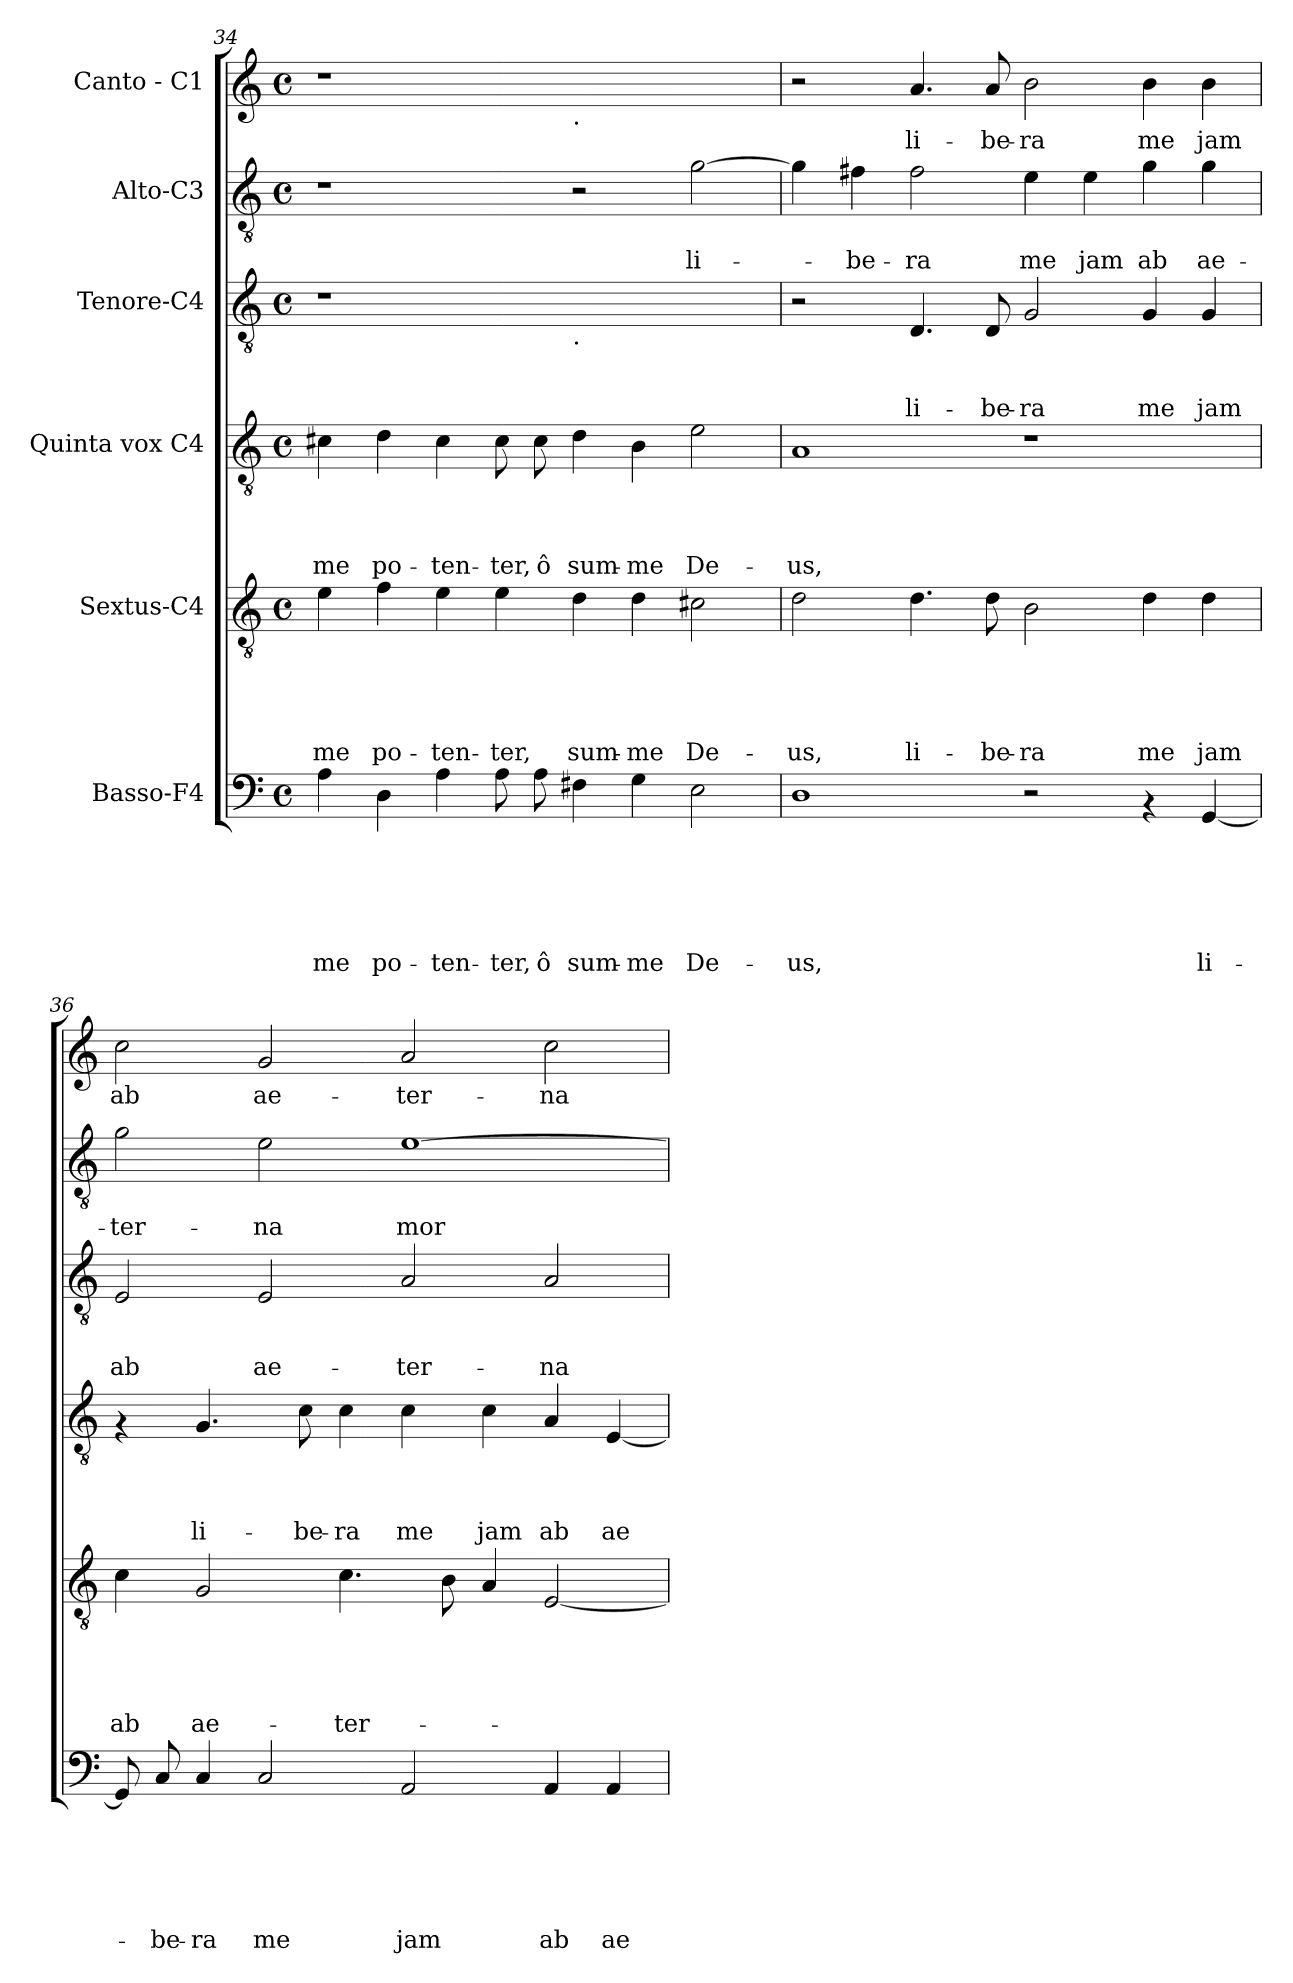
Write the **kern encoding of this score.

**kern	**text	**text	**text	**text	**text	**text	**kern	**text	**text	**text	**text	**text	**kern	**text	**text	**text	**text	**kern	**text	**text	**text	**kern	**text	**text	**kern	**text
*part6	*part6	*part6	*part6	*part6	*part6	*part6	*part5	*part5	*part5	*part5	*part5	*part5	*part4	*part4	*part4	*part4	*part4	*part3	*part3	*part3	*part3	*part2	*part2	*part2	*part1	*part1
*staff6	*staff6	*staff6	*staff6	*staff6	*staff6	*staff6	*staff5	*staff5	*staff5	*staff5	*staff5	*staff5	*staff4	*staff4	*staff4	*staff4	*staff4	*staff3	*staff3	*staff3	*staff3	*staff2	*staff2	*staff2	*staff1	*staff1
*I"Basso-F4	*	*	*	*	*	*	*I"Sextus-C4	*	*	*	*	*	*I"Quinta vox C4	*	*	*	*	*I"Tenore-C4	*	*	*	*I"Alto-C3	*	*	*I"Canto - C1	*
*clefF4	*	*	*	*	*	*	*clefGv2	*	*	*	*	*	*clefGv2	*	*	*	*	*clefGv2	*	*	*	*clefGv2	*	*	*clefG2	*
*k[]	*	*	*	*	*	*	*k[]	*	*	*	*	*	*k[]	*	*	*	*	*k[]	*	*	*	*k[]	*	*	*k[]	*
*C:	*	*	*	*	*	*	*C:	*	*	*	*	*	*C:	*	*	*	*	*C:	*	*	*	*C:	*	*	*C:	*
*M4/4	*	*	*	*	*	*	*M4/4	*	*	*	*	*	*M4/4	*	*	*	*	*M4/4	*	*	*	*M4/4	*	*	*M4/4	*
*met(c)	*	*	*	*	*	*	*met(c)	*	*	*	*	*	*met(c)	*	*	*	*	*met(c)	*	*	*	*met(c)	*	*	*met(c)	*
=34	=34	=34	=34	=34	=34	=34	=34	=34	=34	=34	=34	=34	=34	=34	=34	=34	=34	=34	=34	=34	=34	=34	=34	=34	=34	=34
!	!	!	!	!	!	!LO:LY:b	!	!	!	!	!	!LO:LY:b	!	!	!	!	!LO:LY:b	!	!	!	!	!	!	!	!	!
4A\	.	.	.	.	.	me	4e\	.	.	.	.	me	4c#X\	.	.	.	me	1r	.	.	.	1r	.	.	1r	.
!	!	!	!	!	!	!LO:LY:b	!	!	!	!	!	!LO:LY:b	!	!	!	!	!LO:LY:b	!	!	!	!	!	!	!	!	!
4D\	.	.	.	.	.	po-	4f\	.	.	.	.	po-	4d\	.	.	.	po-	.	.	.	.	.	.	.	.	.
!	!	!	!	!	!	!LO:LY:b	!	!	!	!	!	!LO:LY:b	!	!	!	!	!LO:LY:b	!	!	!	!	!	!	!	!	!
4A\	.	.	.	.	.	-ten-	4e\	.	.	.	.	-ten-	4c#\	.	.	.	-ten-	.	.	.	.	.	.	.	.	.
!	!	!	!	!	!	!LO:LY:b	!	!	!	!	!	!LO:LY:b	!	!	!	!	!LO:LY:b	!	!	!	!	!	!	!	!	!
8A\	.	.	.	.	.	-ter,	4e\	.	.	.	.	-ter,	8c#\	.	.	.	-ter,	.	.	.	.	.	.	.	.	.
!	!	!	!	!	!	!LO:LY:b	!	!	!	!	!	!	!	!	!	!	!LO:LY:b	!	!	!	!	!	!	!	!	!
8A\	.	.	.	.	.	ô	.	.	.	.	.	.	8c#\	.	.	.	ô	.	.	.	.	.	.	.	.	.
!	!	!	!	!	!	!	!	!	!	!	!	!	!	!	!	!	!	!	!	!	!	!	!	!	!LO:TX:b:t=.	!
!	!	!	!	!	!	!	!	!	!	!	!	!	!	!	!	!	!	!LO:TX:b:t=.	!	!	!	!	!	!	!	!
!	!	!	!	!	!	!LO:LY:b	!	!	!	!	!	!LO:LY:b	!	!	!	!	!LO:LY:b	!	!	!	!	!	!	!	!	!
4F#X\	.	.	.	.	.	sum-	4d\	.	.	.	.	sum-	4d\	.	.	.	sum-	1ryy	.	.	.	2r	.	.	1ryy	.
!	!	!	!	!	!	!LO:LY:b	!	!	!	!	!	!LO:LY:b	!	!	!	!	!LO:LY:b	!	!	!	!	!	!	!	!	!
4G\	.	.	.	.	.	-me	4d\	.	.	.	.	-me	4B\	.	.	.	-me	.	.	.	.	.	.	.	.	.
!	!	!	!	!	!	!LO:LY:b	!	!	!	!	!	!LO:LY:b	!	!	!	!	!LO:LY:b	!	!	!	!	!	!	!LO:LY:b	!	!
2E\	.	.	.	.	.	De-	2c#X\	.	.	.	.	De-	2e\	.	.	.	De-	.	.	.	.	[>2g\	.	li-	.	.
=35	=35	=35	=35	=35	=35	=35	=35	=35	=35	=35	=35	=35	=35	=35	=35	=35	=35	=35	=35	=35	=35	=35	=35	=35	=35	=35
!	!	!	!	!	!	!LO:LY:b	!	!	!	!	!	!LO:LY:b	!	!	!	!	!LO:LY:b	!	!	!	!	!	!	!	!	!
1D	.	.	.	.	.	-us,	2d\	.	.	.	.	-us,	1A	.	.	.	-us,	2r	.	.	.	4g\]	.	.	2r	.
!	!	!	!	!	!	!	!	!	!	!	!	!	!	!	!	!	!	!	!	!	!	!	!	!LO:LY:b	!	!
.	.	.	.	.	.	.	.	.	.	.	.	.	.	.	.	.	.	.	.	.	.	4f#X\	.	-be-	.	.
!	!	!	!	!	!	!	!	!	!	!	!	!LO:LY:b	!	!	!	!	!	!	!	!	!LO:LY:b	!	!	!LO:LY:b	!	!LO:LY:b
.	.	.	.	.	.	.	4.d\	.	.	.	.	li-	.	.	.	.	.	4.D/	.	.	li-	2f#\	.	-ra	4.a/	li-
!	!	!	!	!	!	!	!	!	!	!	!	!LO:LY:b	!	!	!	!	!	!	!	!	!LO:LY:b	!	!	!	!	!LO:LY:b
.	.	.	.	.	.	.	8d\	.	.	.	.	-be-	.	.	.	.	.	8D/	.	.	-be-	.	.	.	8a/	-be-
!	!	!	!	!	!	!	!	!	!	!	!	!LO:LY:b	!	!	!	!	!	!	!	!	!LO:LY:b	!	!	!LO:LY:b	!	!LO:LY:b
2r	.	.	.	.	.	.	2B\	.	.	.	.	-ra	1r	.	.	.	.	2G/	.	.	-ra	4e\	.	me	2b\	-ra
!	!	!	!	!	!	!	!	!	!	!	!	!	!	!	!	!	!	!	!	!	!	!	!	!LO:LY:b	!	!
.	.	.	.	.	.	.	.	.	.	.	.	.	.	.	.	.	.	.	.	.	.	4e\	.	jam	.	.
!	!	!	!	!	!	!	!	!	!	!	!	!LO:LY:b	!	!	!	!	!	!	!	!	!LO:LY:b	!	!	!LO:LY:b	!	!LO:LY:b
4rAA	.	.	.	.	.	.	4d\	.	.	.	.	me	.	.	.	.	.	4G/	.	.	me	4g\	.	ab	4b\	me
!	!	!	!	!	!	!LO:LY:b	!	!	!	!	!	!LO:LY:b	!	!	!	!	!	!	!	!	!LO:LY:b	!	!	!LO:LY:b	!	!LO:LY:b
[>4GG/	.	.	.	.	.	li-	4d\	.	.	.	.	jam	.	.	.	.	.	4G/	.	.	jam	4g\	.	ae-	4b\	jam
!!LO:PB:g=z
=36	=36	=36	=36	=36	=36	=36	=36	=36	=36	=36	=36	=36	=36	=36	=36	=36	=36	=36	=36	=36	=36	=36	=36	=36	=36	=36
!	!	!	!	!	!	!	!	!	!	!	!	!LO:LY:b	!	!	!	!	!	!	!	!	!LO:LY:b	!	!	!LO:LY:b	!	!LO:LY:b
8GG/]	.	.	.	.	.	.	4c\	.	.	.	.	ab	4rF	.	.	.	.	2E/	.	.	ab	2g\	.	-ter-	2cc\	ab
!	!	!	!	!	!	!LO:LY:b	!	!	!	!	!	!	!	!	!	!	!	!	!	!	!	!	!	!	!	!
8C/	.	.	.	.	.	-be-	.	.	.	.	.	.	.	.	.	.	.	.	.	.	.	.	.	.	.	.
!	!	!	!	!	!	!LO:LY:b	!	!	!	!	!	!LO:LY:b	!	!	!	!	!LO:LY:b	!	!	!	!	!	!	!	!	!
4C/	.	.	.	.	.	-ra	2G/	.	.	.	.	ae-	4.G/	.	.	.	li-	.	.	.	.	.	.	.	.	.
!	!	!	!	!	!	!LO:LY:b	!	!	!	!	!	!	!	!	!	!	!	!	!	!	!LO:LY:b	!	!	!LO:LY:b	!	!LO:LY:b
2C/	.	.	.	.	.	me	.	.	.	.	.	.	.	.	.	.	.	2E/	.	.	ae-	2e\	.	-na	2g/	ae-
!	!	!	!	!	!	!	!	!	!	!	!	!	!	!	!	!	!LO:LY:b	!	!	!	!	!	!	!	!	!
.	.	.	.	.	.	.	.	.	.	.	.	.	8c\	.	.	.	-be-	.	.	.	.	.	.	.	.	.
!	!	!	!	!	!	!	!	!	!	!	!	!LO:LY:b	!	!	!	!	!LO:LY:b	!	!	!	!	!	!	!	!	!
.	.	.	.	.	.	.	4.c\	.	.	.	.	-ter-	4c\	.	.	.	-ra	.	.	.	.	.	.	.	.	.
!	!	!	!	!	!	!LO:LY:b	!	!	!	!	!	!	!	!	!	!	!LO:LY:b	!	!	!	!LO:LY:b	!	!	!LO:LY:b	!	!LO:LY:b
2AA/	.	.	.	.	.	jam	.	.	.	.	.	.	4c\	.	.	.	me	2A/	.	.	-ter-	[>1e	.	mor-	2a/	-ter-
.	.	.	.	.	.	.	8B\	.	.	.	.	.	.	.	.	.	.	.	.	.	.	.	.	.	.	.
!	!	!	!	!	!	!	!	!	!	!	!	!	!	!	!	!	!LO:LY:b	!	!	!	!	!	!	!	!	!
.	.	.	.	.	.	.	4A/	.	.	.	.	.	4c\	.	.	.	jam	.	.	.	.	.	.	.	.	.
!	!	!	!	!	!	!LO:LY:b	!	!	!	!	!	!	!	!	!	!	!LO:LY:b	!	!	!	!LO:LY:b	!	!	!	!	!LO:LY:b
4AA/	.	.	.	.	.	ab	[<2E/	.	.	.	.	.	4A/	.	.	.	ab	2A/	.	.	-na	.	.	.	2cc\	-na
!	!	!	!	!	!	!LO:LY:b	!	!	!	!	!	!	!	!	!	!	!LO:LY:b	!	!	!	!	!	!	!	!	!
4AA/	.	.	.	.	.	ae-	.	.	.	.	.	.	[<4E/	.	.	.	ae-	.	.	.	.	.	.	.	.	.
=	=	=	=	=	=	=	=	=	=	=	=	=	=	=	=	=	=	=	=	=	=	=	=	=	=	=
*-	*-	*-	*-	*-	*-	*-	*-	*-	*-	*-	*-	*-	*-	*-	*-	*-	*-	*-	*-	*-	*-	*-	*-	*-	*-	*-
